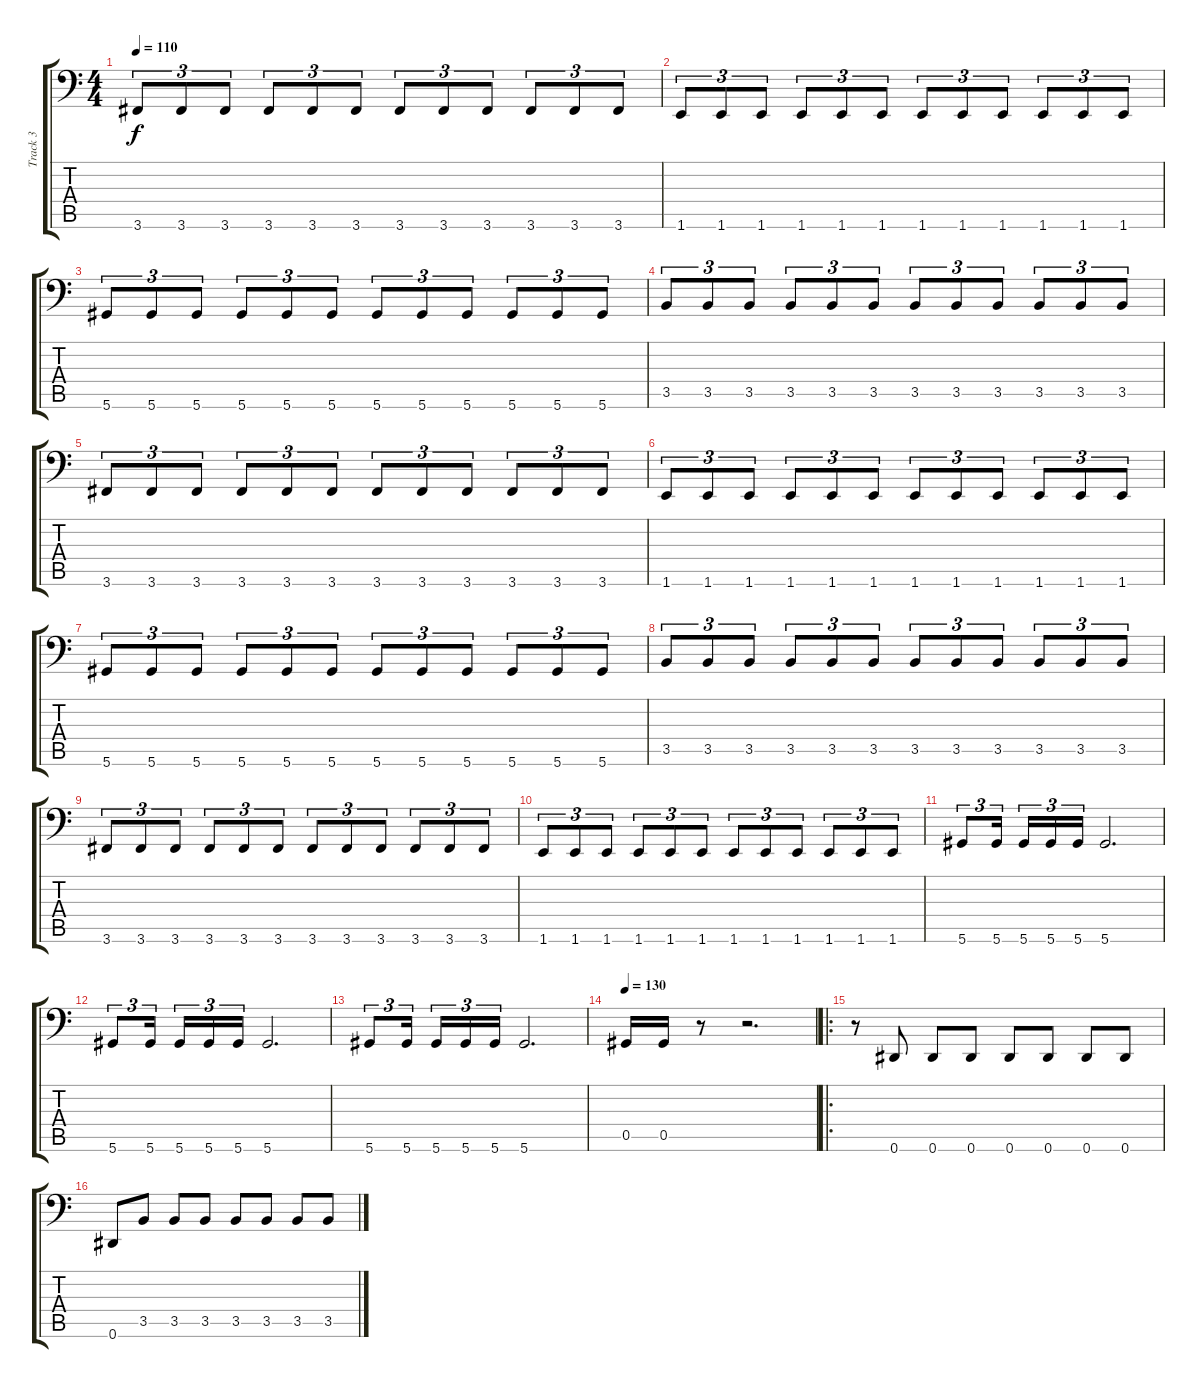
\track ("Track 3" "Track 3") {instrument electricbasspick}
\staff {score tabs}
\tuning (Eb3 Bb2 Gb2 Db2 Ab1 Eb1) {hide}
\ts (4 4)
\tempo 110
\clef f4
\ks c
3.6.8{tu (3 2) dy f} 3.6.8{tu (3 2)} 3.6.8{tu (3 2)} 3.6.8{tu (3 2)} 3.6.8{tu (3 2)} 3.6.8{tu (3 2)} 3.6.8{tu (3 2)} 3.6.8{tu (3 2)} 3.6.8{tu (3 2)} 3.6.8{tu (3 2)} 3.6.8{tu (3 2)} 3.6.8{tu (3 2)} |
1.6.8{tu (3 2)} 1.6.8{tu (3 2)} 1.6.8{tu (3 2)} 1.6.8{tu (3 2)} 1.6.8{tu (3 2)} 1.6.8{tu (3 2)} 1.6.8{tu (3 2)} 1.6.8{tu (3 2)} 1.6.8{tu (3 2)} 1.6.8{tu (3 2)} 1.6.8{tu (3 2)} 1.6.8{tu (3 2)} |
5.6.8{tu (3 2)} 5.6.8{tu (3 2)} 5.6.8{tu (3 2)} 5.6.8{tu (3 2)} 5.6.8{tu (3 2)} 5.6.8{tu (3 2)} 5.6.8{tu (3 2)} 5.6.8{tu (3 2)} 5.6.8{tu (3 2)} 5.6.8{tu (3 2)} 5.6.8{tu (3 2)} 5.6.8{tu (3 2)} |
3.5.8{tu (3 2)} 3.5.8{tu (3 2)} 3.5.8{tu (3 2)} 3.5.8{tu (3 2)} 3.5.8{tu (3 2)} 3.5.8{tu (3 2)} 3.5.8{tu (3 2)} 3.5.8{tu (3 2)} 3.5.8{tu (3 2)} 3.5.8{tu (3 2)} 3.5.8{tu (3 2)} 3.5.8{tu (3 2)} |
3.6.8{tu (3 2)} 3.6.8{tu (3 2)} 3.6.8{tu (3 2)} 3.6.8{tu (3 2)} 3.6.8{tu (3 2)} 3.6.8{tu (3 2)} 3.6.8{tu (3 2)} 3.6.8{tu (3 2)} 3.6.8{tu (3 2)} 3.6.8{tu (3 2)} 3.6.8{tu (3 2)} 3.6.8{tu (3 2)} |
1.6.8{tu (3 2)} 1.6.8{tu (3 2)} 1.6.8{tu (3 2)} 1.6.8{tu (3 2)} 1.6.8{tu (3 2)} 1.6.8{tu (3 2)} 1.6.8{tu (3 2)} 1.6.8{tu (3 2)} 1.6.8{tu (3 2)} 1.6.8{tu (3 2)} 1.6.8{tu (3 2)} 1.6.8{tu (3 2)} |
5.6.8{tu (3 2)} 5.6.8{tu (3 2)} 5.6.8{tu (3 2)} 5.6.8{tu (3 2)} 5.6.8{tu (3 2)} 5.6.8{tu (3 2)} 5.6.8{tu (3 2)} 5.6.8{tu (3 2)} 5.6.8{tu (3 2)} 5.6.8{tu (3 2)} 5.6.8{tu (3 2)} 5.6.8{tu (3 2)} |
3.5.8{tu (3 2)} 3.5.8{tu (3 2)} 3.5.8{tu (3 2)} 3.5.8{tu (3 2)} 3.5.8{tu (3 2)} 3.5.8{tu (3 2)} 3.5.8{tu (3 2)} 3.5.8{tu (3 2)} 3.5.8{tu (3 2)} 3.5.8{tu (3 2)} 3.5.8{tu (3 2)} 3.5.8{tu (3 2)} |
3.6.8{tu (3 2)} 3.6.8{tu (3 2)} 3.6.8{tu (3 2)} 3.6.8{tu (3 2)} 3.6.8{tu (3 2)} 3.6.8{tu (3 2)} 3.6.8{tu (3 2)} 3.6.8{tu (3 2)} 3.6.8{tu (3 2)} 3.6.8{tu (3 2)} 3.6.8{tu (3 2)} 3.6.8{tu (3 2)} |
1.6.8{tu (3 2)} 1.6.8{tu (3 2)} 1.6.8{tu (3 2)} 1.6.8{tu (3 2)} 1.6.8{tu (3 2)} 1.6.8{tu (3 2)} 1.6.8{tu (3 2)} 1.6.8{tu (3 2)} 1.6.8{tu (3 2)} 1.6.8{tu (3 2)} 1.6.8{tu (3 2)} 1.6.8{tu (3 2)} |
5.6.8{tu (3 2)} 5.6.16{tu (3 2) beam splitsecondary} 5.6.16{tu (3 2)} 5.6.16{tu (3 2)} 5.6.16{tu (3 2)} 5.6.2{d} |
5.6.8{tu (3 2)} 5.6.16{tu (3 2) beam splitsecondary} 5.6.16{tu (3 2)} 5.6.16{tu (3 2)} 5.6.16{tu (3 2)} 5.6.2{d} |
5.6.8{tu (3 2)} 5.6.16{tu (3 2) beam splitsecondary} 5.6.16{tu (3 2)} 5.6.16{tu (3 2)} 5.6.16{tu (3 2)} 5.6.2{d} |
\tempo 130
0.5.16 0.5.16 r.8 r.2{d} |
\ro
r.8 0.6.8 0.6.8 0.6.8 0.6.8 0.6.8 0.6.8 0.6.8 |
0.6.8 3.5.8 3.5.8 3.5.8 3.5.8 3.5.8 3.5.8 3.5.8
